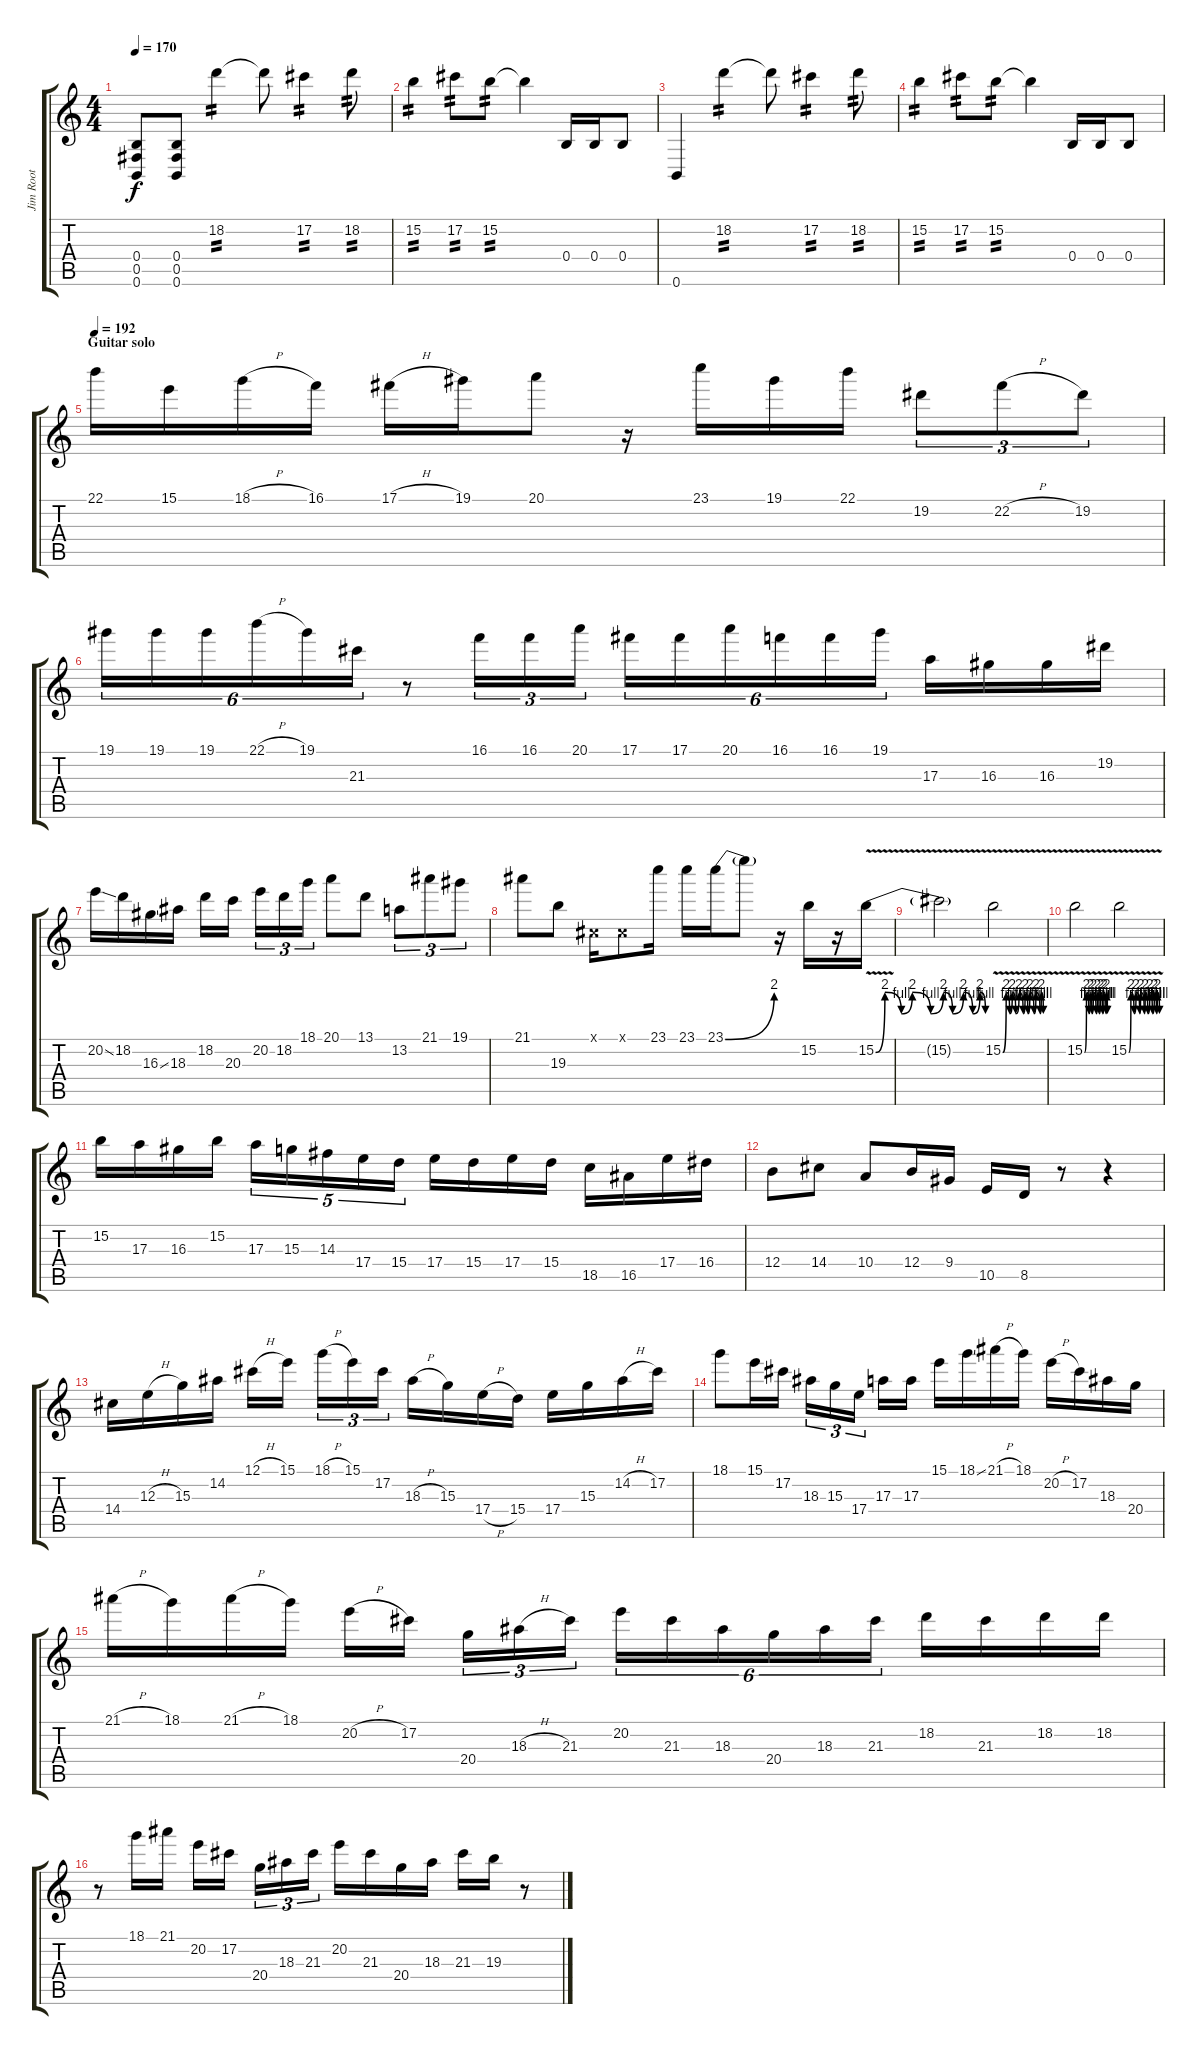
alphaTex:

\track ("Jim Root" "Jim Root") {instrument distortionguitar}
\staff {score tabs}
\tuning (Db4 Ab3 E3 B2 Gb2 B1) {hide}
\ts (4 4)
\tempo 170
\clef g2
\ks c
(0.4 0.5 0.6).8{dy f} (0.4 0.5 0.6).8 18.2.4{tp 2} 18.2{t}.8 17.2.4{tp 2} 18.2.8{tp 2} |
15.2.4{tp 2} 17.2.8{tp 2} 15.2.8{tp 2} 15.2{t}.4 0.4.16 0.4.16 0.4.8 |
0.6.4 18.2.4{tp 2} 18.2{t}.8 17.2.4{tp 2} 18.2.8{tp 2} |
15.2.4{tp 2} 17.2.8{tp 2} 15.2.8{tp 2} 15.2{t}.4 0.4.16 0.4.16 0.4.8 |
\section ("" "Guitar solo")
\tempo 192
22.1.16 15.1.16 18.1{h}.16 16.1.16 17.1{h}.16 19.1.16 20.1.8 r.16 23.1.16 19.1.16 22.1.16 19.2.8{tu (3 2)} 22.2{h}.8{tu (3 2)} 19.2.8{tu (3 2)} |
19.1.16{tu (6 4)} 19.1.16{tu (6 4)} 19.1.16{tu (6 4)} 22.1{h}.16{tu (6 4)} 19.1.16{tu (6 4)} 21.3.16{tu (6 4)} r.8 16.1.16{tu (3 2)} 16.1.16{tu (3 2)} 20.1.16{tu (3 2)} 17.1.16{tu (6 4)} 17.1.16{tu (6 4)} 20.1.16{tu (6 4)} 16.1.16{tu (6 4)} 16.1.16{tu (6 4)} 19.1.16{tu (6 4)} 17.3.16 16.3.16 16.3.16 19.2.16 |
20.2{ss}.16 18.2.16 16.3{ss}.16 18.3.16 18.2.16 20.3.16 20.2.16{tu (3 2)} 18.2.16{tu (3 2)} 18.1.16{tu (3 2)} 20.1.8 13.1.8 13.2.8{tu (3 2)} 21.1.8{tu (3 2)} 19.1.8{tu (3 2)} |
21.1.8 19.3.8 0.1{x}.16 0.1{x}.8 23.1.16 23.1.16 23.1{be (bend 0 0 60 8)}.16 23.1{t}.8 r.16 15.2.16 r.16 15.2{be (custom 0 0 5 8 14 4 20 8 30 4 37 8 42 4 48 8 53 4 57 8 60 4) v}.16 |
15.2{t}.2 15.2{be (custom 0 0 5 8 10 4 14 8 19 4 24 8 30 4 33 8 37 4 40 8 46 4 49 8 55 4 57 8 60 4) v}.2 |
15.2{be (custom 0 0 5 8 11 4 15 8 19 4 23 8 30 4 34 8 38 4 42 8 47 4 51 8 56 4 58 8 60 4) v}.2 15.2{be (custom 0 0 4 8 10 4 14 8 21 4 23 8 30 4 32 8 37 4 41 8 46 4 50 8 54 4 56 8 60 4) v}.2 |
15.2.16 17.3.16 16.3.16 15.2.16 17.3.16{tu (5 4)} 15.3.16{tu (5 4)} 14.3.16{tu (5 4)} 17.4.16{tu (5 4)} 15.4.16{tu (5 4)} 17.4.16 15.4.16 17.4.16 15.4.16 18.5.16 16.5.16 17.4.16 16.4.16 |
12.4.8 14.4.8 10.4.8 12.4.16 9.4.16 10.5.16 8.5.16 r.8 r.4 |
14.4.16 12.3{h}.16 15.3.16 14.2.16 12.1{h}.16 15.1.16 18.1{h}.16{tu (3 2)} 15.1.16{tu (3 2)} 17.2.16{tu (3 2)} 18.3{h}.16 15.3.16 17.4{h}.16 15.4.16 17.4.16 15.3.16 14.2{h}.16 17.2.16 |
18.1.8 15.1.16 17.2.16 18.3.16{tu (3 2)} 15.3.16{tu (3 2)} 17.4.16{tu (3 2)} 17.3.16 17.3.16 15.1.16 18.1{ss}.16 21.1{h}.16 18.1.16 20.2{h}.16 17.2.16 18.3.16 20.4.16 |
21.1{h}.16 18.1.16 21.1{h}.16 18.1.16 20.2{h}.16 17.2.16 20.4.16{tu (3 2)} 18.3{h}.16{tu (3 2)} 21.3.16{tu (3 2)} 20.2.16{tu (6 4)} 21.3.16{tu (6 4)} 18.3.16{tu (6 4)} 20.4.16{tu (6 4)} 18.3.16{tu (6 4)} 21.3.16{tu (6 4)} 18.2.16 21.3.16 18.2.16 18.2.16 |
r.8 18.1.16 21.1.16 20.2.16 17.2.16 20.4.16{tu (3 2)} 18.3.16{tu (3 2)} 21.3.16{tu (3 2)} 20.2.16 21.3.16 20.4.16 18.3.16 21.3.16 19.3.16 r.8
